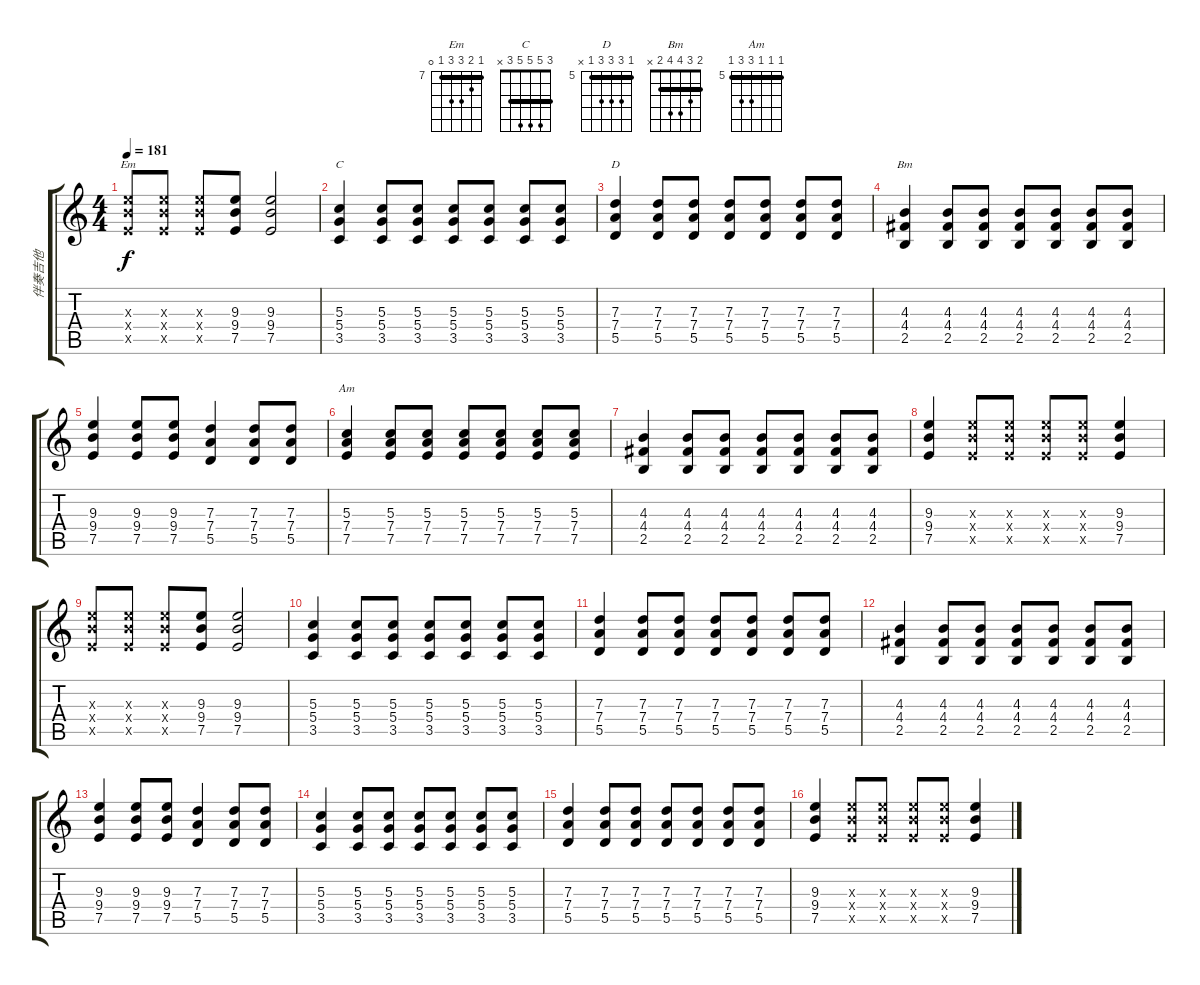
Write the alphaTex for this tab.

\track ("伴奏吉他" "伴奏吉他") {instrument distortionguitar}
\staff {score tabs}
\tuning (E4 B3 G3 D3 A2 E2) {hide}
\chord ("Em" 7 8 9 9 7 0) {firstfret 7 barre 7}
\chord ("C" 3 5 5 5 3 x) {barre 3}
\chord ("D" 5 7 7 7 5 x) {firstfret 5 barre 5}
\chord ("Bm" 2 3 4 4 2 x) {barre 2}
\chord ("Am" 5 5 5 7 7 5) {firstfret 5 barre 5}
\ts (4 4)
\tempo 181
\clef g2
\ks c
(9.3{x} 9.4{x} 7.5{x}).8{ch "Em" dy f} (9.3{x} 9.4{x} 7.5{x}).8 (9.3{x} 9.4{x} 7.5{x}).8 (9.3 9.4 7.5).8 (9.3 9.4 7.5).2 |
(5.3 5.4 3.5).4{ch "C"} (5.3 5.4 3.5).8 (5.3 5.4 3.5).8 (5.3 5.4 3.5).8 (5.3 5.4 3.5).8 (5.3 5.4 3.5).8 (5.3 5.4 3.5).8 |
(7.3 7.4 5.5).4{ch "D"} (7.3 7.4 5.5).8 (7.3 7.4 5.5).8 (7.3 7.4 5.5).8 (7.3 7.4 5.5).8 (7.3 7.4 5.5).8 (7.3 7.4 5.5).8 |
(4.3 4.4 2.5).4{ch "Bm"} (4.3 4.4 2.5).8 (4.3 4.4 2.5).8 (4.3 4.4 2.5).8 (4.3 4.4 2.5).8 (4.3 4.4 2.5).8 (4.3 4.4 2.5).8 |
(9.3 9.4 7.5).4 (9.3 9.4 7.5).8 (9.3 9.4 7.5).8 (7.3 7.4 5.5).4 (7.3 7.4 5.5).8 (7.3 7.4 5.5).8 |
(5.3 7.4 7.5).4{ch "Am"} (5.3 7.4 7.5).8 (5.3 7.4 7.5).8 (5.3 7.4 7.5).8 (5.3 7.4 7.5).8 (5.3 7.4 7.5).8 (5.3 7.4 7.5).8 |
(4.3 4.4 2.5).4 (4.3 4.4 2.5).8 (4.3 4.4 2.5).8 (4.3 4.4 2.5).8 (4.3 4.4 2.5).8 (4.3 4.4 2.5).8 (4.3 4.4 2.5).8 |
(9.3 9.4 7.5).4 (9.3{x} 9.4{x} 7.5{x}).8 (9.3{x} 9.4{x} 7.5{x}).8 (9.3{x} 9.4{x} 7.5{x}).8 (9.3{x} 9.4{x} 7.5{x}).8 (9.3 9.4 7.5).4 |
(9.3{x} 9.4{x} 7.5{x}).8 (9.3{x} 9.4{x} 7.5{x}).8 (9.3{x} 9.4{x} 7.5{x}).8 (9.3 9.4 7.5).8 (9.3 9.4 7.5).2 |
(5.3 5.4 3.5).4 (5.3 5.4 3.5).8 (5.3 5.4 3.5).8 (5.3 5.4 3.5).8 (5.3 5.4 3.5).8 (5.3 5.4 3.5).8 (5.3 5.4 3.5).8 |
(7.3 7.4 5.5).4 (7.3 7.4 5.5).8 (7.3 7.4 5.5).8 (7.3 7.4 5.5).8 (7.3 7.4 5.5).8 (7.3 7.4 5.5).8 (7.3 7.4 5.5).8 |
(4.3 4.4 2.5).4 (4.3 4.4 2.5).8 (4.3 4.4 2.5).8 (4.3 4.4 2.5).8 (4.3 4.4 2.5).8 (4.3 4.4 2.5).8 (4.3 4.4 2.5).8 |
(9.3 9.4 7.5).4 (9.3 9.4 7.5).8 (9.3 9.4 7.5).8 (7.3 7.4 5.5).4 (7.3 7.4 5.5).8 (7.3 7.4 5.5).8 |
(5.3 5.4 3.5).4 (5.3 5.4 3.5).8 (5.3 5.4 3.5).8 (5.3 5.4 3.5).8 (5.3 5.4 3.5).8 (5.3 5.4 3.5).8 (5.3 5.4 3.5).8 |
(7.3 7.4 5.5).4 (7.3 7.4 5.5).8 (7.3 7.4 5.5).8 (7.3 7.4 5.5).8 (7.3 7.4 5.5).8 (7.3 7.4 5.5).8 (7.3 7.4 5.5).8 |
(9.3 9.4 7.5).4 (9.3{x} 9.4{x} 7.5{x}).8 (9.3{x} 9.4{x} 7.5{x}).8 (9.3{x} 9.4{x} 7.5{x}).8 (9.3{x} 9.4{x} 7.5{x}).8 (9.3 9.4 7.5).4
